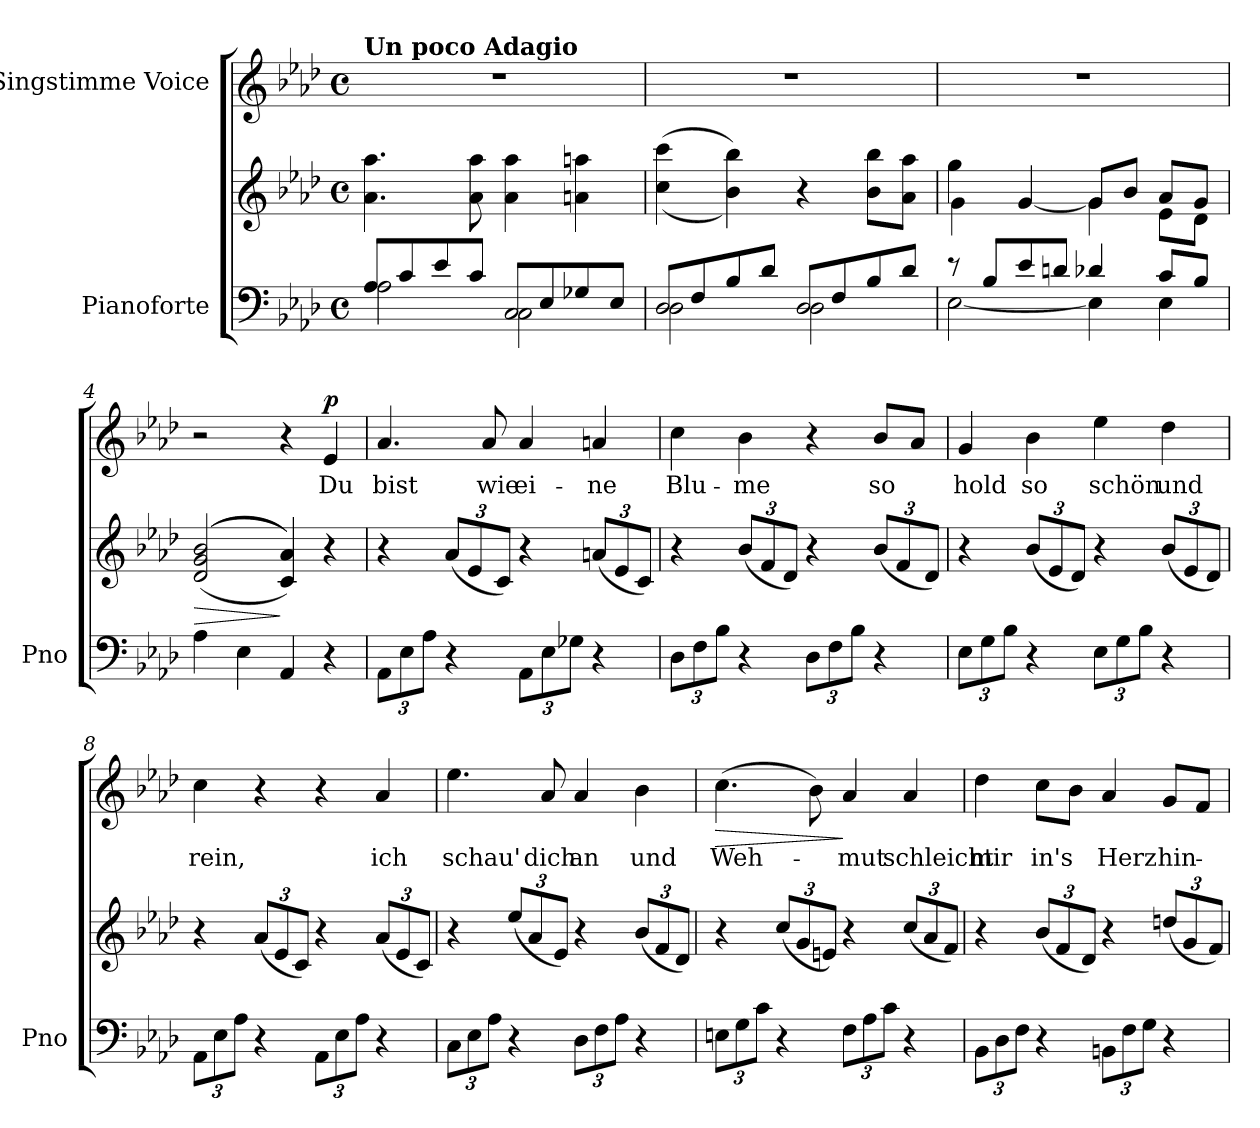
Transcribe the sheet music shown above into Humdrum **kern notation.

**kern	**kern	**dynam	**kern	**text	**dynam
*part2	*part2	*part2	*part1	*part1	*part1
*staff3	*staff2	*staff2/3	*staff1	*staff1	*staff1
*I"Pianoforte	*	*	*I"Singstimme Voice	*	*
*I'Pno	*	*	*	*	*
*clefF4	*clefG2	*	*clefG2	*	*
*k[b-e-a-d-]	*k[b-e-a-d-]	*	*k[b-e-a-d-]	*	*
*M4/4	*M4/4	*	*M4/4	*	*
*met(c)	*met(c)	*	*met(c)	*	*
=1	=1	=1	=1	=1	=1
!	!	!	!LO:TX:a:B:t=Un poco Adagio	!	!
!LO:N:head=open	!	!	!	!	!
*^	*	*	*	*	*
8A-/L	2A-\	4.a-\ 4.aa-\	.	1r	.	.
8c/	.	.	.	.	.	.
8e-/	.	.	.	.	.	.
8c/J	.	8a-\ 8aa-\	.	.	.	.
!LO:N:head=open	!	!	!	!	!	!
8C/L	2C\	4a-\ 4aa-\	.	.	.	.
8E-/	.	.	.	.	.	.
8G-X/	.	4an\ 4aan\	.	.	.	.
8E-/J	.	.	.	.	.	.
=2	=2	=2	=2	=2	=2	=2
!LO:N:head=open	!	!	!	!	!	!
8D-/L	2D-\	(<(4cc\ 4ccc\	.	1r	.	.
8F/	.	.	.	.	.	.
8B-/	.	4b-\ 4bb-\))	.	.	.	.
8d-/J	.	.	.	.	.	.
!LO:N:head=open	!	!	!	!	!	!
8D-/L	2D-\	4r	.	.	.	.
8F/	.	.	.	.	.	.
8B-/	.	8b-\ 8bb-\L	.	.	.	.
8d-/J	.	8a-\ 8aa-\J	.	.	.	.
=3	=3	=3	=3	=3	=3	=3
*	*	*^	*	*	*	*
8r	[2E-\	4gg\	4g\	.	1r	.	.
8B-/L	.	.	.	.	.	.	.
8e-/	.	[<4g/	4ryy	.	.	.	.
8dn/J	.	.	.	.	.	.	.
4d-X/	4E-\]	8g/L]	4g\	.	.	.	.
.	.	8b-/J	.	.	.	.	.
8c/L	4E-\	8a-/L	8e-\L	.	.	.	.
8B-/J	.	8g/J	8d-\J	.	.	.	.
*v	*v	*	*	*	*	*	*
=4	=4	=4	=4	=4	=4	=4
!	!	!	!LO:HP:b	!	!	!
*	*v	*v	*	*	*	*
4A-\	((>(<2d-/ 2g/ 2b-/	>	2r	.	.
4E-\	.	.	.	.	.
4AA-/	4c/ 4a-/)))	]	4r	.	.
!	!	!	!	!	!LO:DY:a
4r	4r	.	4e-/	Du	p
=5	=5	=5	=5	=5	=5
12AA-\L	4r	.	4.a-/	bist	.
12E-\	.	.	.	.	.
12A-\J	.	.	.	.	.
4r	(12a-/L	.	.	.	.
.	12e-/	.	.	.	.
.	.	.	8a-/	wie	.
.	12c/J)	.	.	.	.
12AA-\L	4r	.	4a-/	ei-	.
12E-\	.	.	.	.	.
12G-X\J	.	.	.	.	.
4r	(12an/L	.	4an/	-ne	.
.	12e-/	.	.	.	.
.	12c/J)	.	.	.	.
=6	=6	=6	=6	=6	=6
12D-\L	4r	.	4cc\	Blu-	.
12F\	.	.	.	.	.
12B-\J	.	.	.	.	.
4r	(12b-/L	.	4b-\	-me	.
.	12f/	.	.	.	.
.	12d-/J)	.	.	.	.
12D-\L	4r	.	4r	.	.
12F\	.	.	.	.	.
12B-\J	.	.	.	.	.
4r	(12b-/L	.	8b-/L	so	.
.	12f/	.	.	.	.
.	.	.	8a-/J	.	.
.	12d-/J)	.	.	.	.
=7	=7	=7	=7	=7	=7
12E-\L	4r	.	4g/	hold	.
12G\	.	.	.	.	.
12B-\J	.	.	.	.	.
4r	(12b-/L	.	4b-\	so	.
.	12e-/	.	.	.	.
.	12d-/J)	.	.	.	.
12E-\L	4r	.	4ee-\	schön	.
12G\	.	.	.	.	.
12B-\J	.	.	.	.	.
4r	(12b-/L	.	4dd-\	und	.
.	12e-/	.	.	.	.
.	12d-/J)	.	.	.	.
=8	=8	=8	=8	=8	=8
12AA-\L	4r	.	4cc\	rein,	.
12E-\	.	.	.	.	.
12A-\J	.	.	.	.	.
4r	(12a-/L	.	4r	.	.
.	12e-/	.	.	.	.
.	12c/J)	.	.	.	.
12AA-\L	4r	.	4r	.	.
12E-\	.	.	.	.	.
12A-\J	.	.	.	.	.
4r	(12a-/L	.	4a-/	ich	.
.	12e-/	.	.	.	.
.	12c/J)	.	.	.	.
=9	=9	=9	=9	=9	=9
12C\L	4r	.	4.ee-\	schau'	.
12E-\	.	.	.	.	.
12A-\J	.	.	.	.	.
4r	(12ee-/L	.	.	.	.
.	12a-/	.	.	.	.
.	.	.	8a-/	dich	.
.	12e-/J)	.	.	.	.
12D-\L	4r	.	4a-/	an	.
12F\	.	.	.	.	.
12A-\J	.	.	.	.	.
4r	(12b-/L	.	4b-\	und	.
.	12f/	.	.	.	.
.	12d-/J)	.	.	.	.
=10	=10	=10	=10	=10	=10
!	!	!	!	!	!LO:HP:b
12En\L	4r	.	(4.cc\	Weh-	>
12G\	.	.	.	.	.
12c\J	.	.	.	.	.
4r	(12cc/L	.	.	.	.
.	12g/	.	.	.	.
.	.	.	8b-\)	.	.
.	12en/J)	.	.	.	.
12F\L	4r	.	4a-/	-mut	]
12A-\	.	.	.	.	.
12c\J	.	.	.	.	.
4r	(12cc/L	.	4a-/	schleicht	.
.	12a-/	.	.	.	.
.	12f/J)	.	.	.	.
=11	=11	=11	=11	=11	=11
12BB-\L	4r	.	4dd-\	mir	.
12D-\	.	.	.	.	.
12F\J	.	.	.	.	.
4r	(12b-/L	.	8cc\L	in's	.
.	12f/	.	.	.	.
.	.	.	8b-\J	.	.
.	12d-/J)	.	.	.	.
12BBn\L	4r	.	4a-/	Herz	.
12F\	.	.	.	.	.
12G\J	.	.	.	.	.
4r	(12ddn/L	.	8g/L	hin-	.
.	12g/	.	.	.	.
.	.	.	8f/J	.	.
.	12f/J)	.	.	.	.
=	=	=	=	=	=
*-	*-	*-	*-	*-	*-
